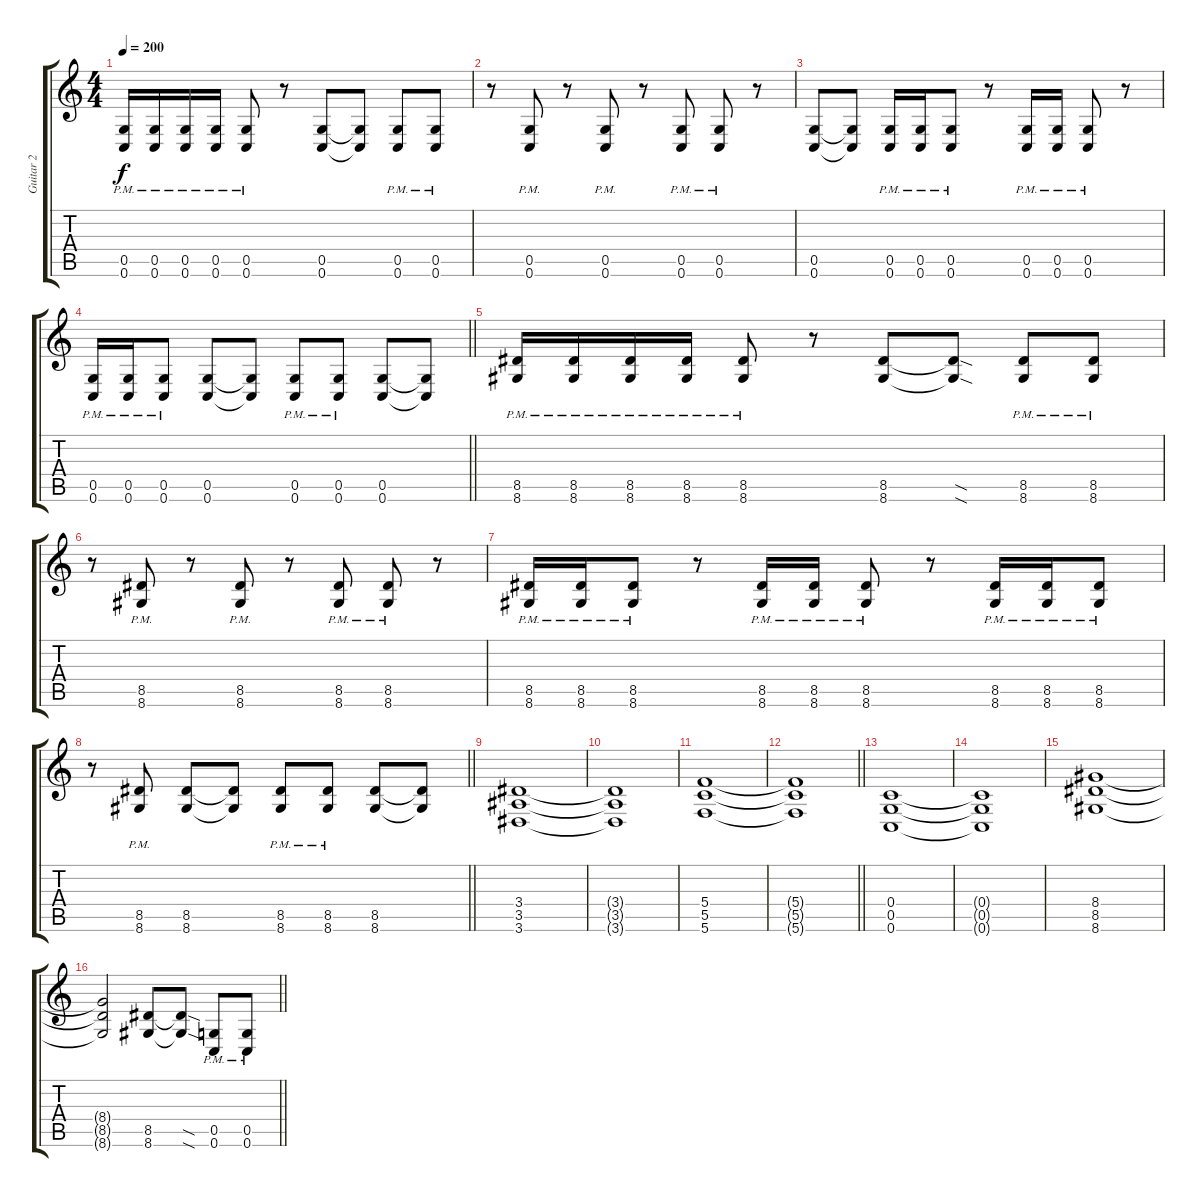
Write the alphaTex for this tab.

\track ("Guitar 2" "Guitar 2") {instrument distortionguitar}
\staff {score tabs}
\tuning (D4 A3 F3 C3 G2 C2) {hide}
\ts (4 4)
\tempo 200
\clef g2
\ks c
(0.5{pm} 0.6{pm}).16{dy f} (0.5{pm} 0.6{pm}).16 (0.5{pm} 0.6{pm}).16 (0.5{pm} 0.6{pm}).16 (0.5{pm} 0.6{pm}).8 r.8 (0.5 0.6).8 (0.5{t} 0.6{t}).8 (0.5{pm} 0.6{pm}).8 (0.5{pm} 0.6{pm}).8 |
r.8 (0.5{pm} 0.6{pm}).8 r.8 (0.5{pm} 0.6{pm}).8 r.8 (0.5{pm} 0.6{pm}).8 (0.5{pm} 0.6{pm}).8 r.8 |
(0.5 0.6).8 (0.5{t} 0.6{t}).8 (0.5{pm} 0.6{pm}).16 (0.5{pm} 0.6{pm}).16 (0.5{pm} 0.6{pm}).8 r.8 (0.5{pm} 0.6{pm}).16 (0.5{pm} 0.6{pm}).16 (0.5{pm} 0.6{pm}).8 r.8 |
\barLineRight lightlight
(0.5{pm} 0.6{pm}).16 (0.5{pm} 0.6{pm}).16 (0.5{pm} 0.6{pm}).8 (0.5 0.6).8 (0.5{t} 0.6{t}).8 (0.5{pm} 0.6{pm}).8 (0.5{pm} 0.6{pm}).8 (0.5 0.6).8 (0.5{t} 0.6{t}).8 |
(8.5{pm} 8.6{pm}).16 (8.5{pm} 8.6{pm}).16 (8.5{pm} 8.6{pm}).16 (8.5{pm} 8.6{pm}).16 (8.5{pm} 8.6{pm}).8 r.8 (8.5 8.6).8 (8.5{sod t} 8.6{sod t}).8 (8.5{pm} 8.6{pm}).8 (8.5{pm} 8.6{pm}).8 |
r.8 (8.5{pm} 8.6{pm}).8 r.8 (8.5{pm} 8.6{pm}).8 r.8 (8.5{pm} 8.6{pm}).8 (8.5{pm} 8.6{pm}).8 r.8 |
(8.5{pm} 8.6{pm}).16 (8.5{pm} 8.6{pm}).16 (8.5{pm} 8.6{pm}).8 r.8 (8.5{pm} 8.6{pm}).16 (8.5{pm} 8.6{pm}).16 (8.5{pm} 8.6{pm}).8 r.8 (8.5{pm} 8.6{pm}).16 (8.5{pm} 8.6{pm}).16 (8.5{pm} 8.6{pm}).8 |
\barLineRight lightlight
r.8 (8.5{pm} 8.6{pm}).8 (8.5 8.6).8 (8.5{t} 8.6{t}).8 (8.5{pm} 8.6{pm}).8 (8.5{pm} 8.6{pm}).8 (8.5 8.6).8 (8.5{t} 8.6{t}).8 |
(3.4 3.5 3.6).1 |
(3.4{t} 3.5{t} 3.6{t}).1 |
(5.4 5.5 5.6).1 |
\barLineRight lightlight
(5.4{t} 5.5{t} 5.6{t}).1 |
(0.4 0.5 0.6).1 |
(0.4{t} 0.5{t} 0.6{t}).1 |
(8.4 8.5 8.6).1 |
\barLineRight lightlight
(8.4{t} 8.5{t} 8.6{t}).2 (8.5 8.6).8 (8.5{sod t} 8.6{sod t}).8 (0.5{pm} 0.6{pm}).8 (0.5{pm} 0.6{pm}).8
